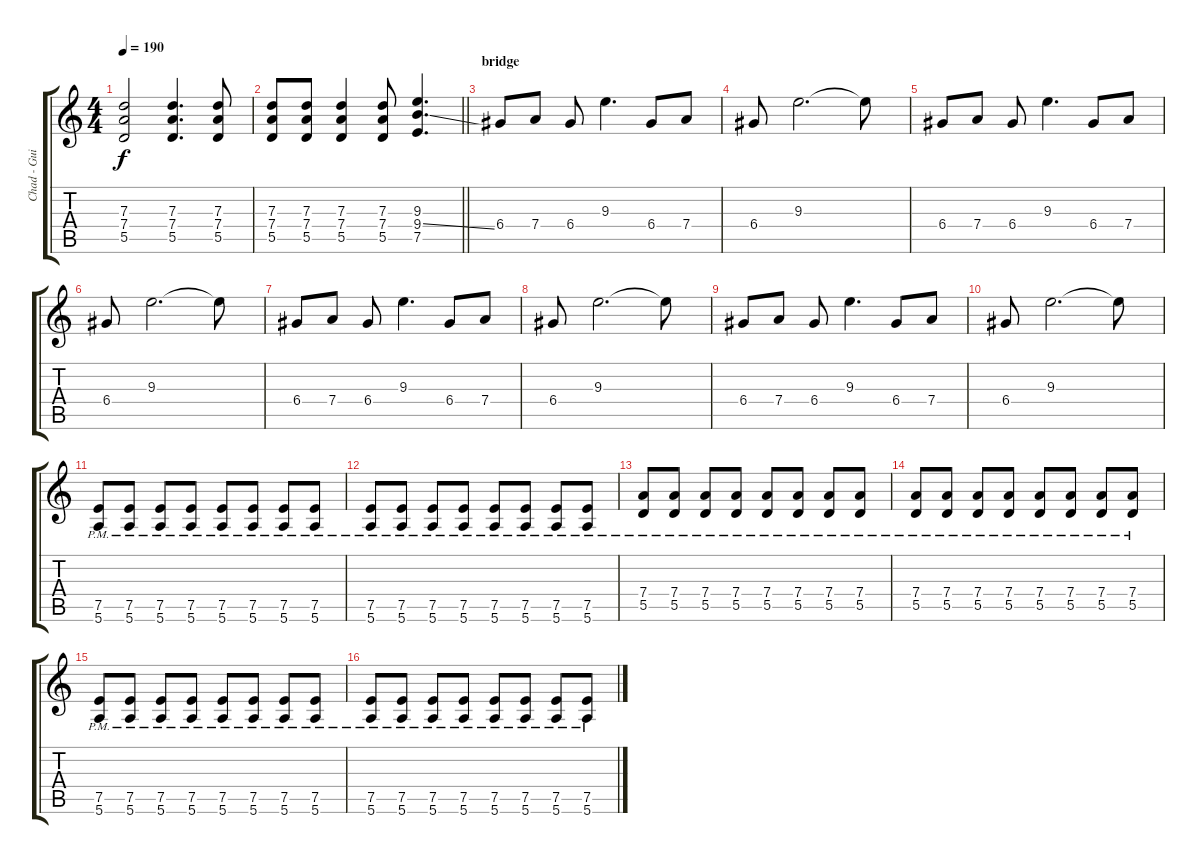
\track ("Chad - Guitar" "Chad - Gui") {instrument distortionguitar}
\staff {score tabs}
\tuning (E4 B3 G3 D3 A2 E2) {hide}
\ts (4 4)
\tempo 190
\clef g2
\ks c
(7.3 7.4 5.5).2{dy f} (7.3 7.4 5.5).4{d} (7.3 7.4 5.5).8 |
\barLineRight lightlight
(7.3 7.4 5.5).8 (7.3 7.4 5.5).8 (7.3 7.4 5.5).4 (7.3 7.4 5.5).8 (9.3 9.4{ss} 7.5).4{d} |
\section ("" "bridge")
6.4.8 7.4.8 6.4.8 9.3.4{d} 6.4.8 7.4.8 |
6.4.8 9.3.2{d} 9.3{t}.8 |
6.4.8 7.4.8 6.4.8 9.3.4{d} 6.4.8 7.4.8 |
6.4.8 9.3.2{d} 9.3{t}.8 |
6.4.8 7.4.8 6.4.8 9.3.4{d} 6.4.8 7.4.8 |
6.4.8 9.3.2{d} 9.3{t}.8 |
6.4.8 7.4.8 6.4.8 9.3.4{d} 6.4.8 7.4.8 |
6.4.8 9.3.2{d} 9.3{t}.8 |
(7.5{pm} 5.6{pm}).8 (7.5{pm} 5.6{pm}).8 (7.5{pm} 5.6{pm}).8 (7.5{pm} 5.6{pm}).8 (7.5{pm} 5.6{pm}).8 (7.5{pm} 5.6{pm}).8 (7.5{pm} 5.6{pm}).8 (7.5{pm} 5.6{pm}).8 |
(7.5{pm} 5.6{pm}).8 (7.5{pm} 5.6{pm}).8 (7.5{pm} 5.6{pm}).8 (7.5{pm} 5.6{pm}).8 (7.5{pm} 5.6{pm}).8 (7.5{pm} 5.6{pm}).8 (7.5{pm} 5.6{pm}).8 (7.5{pm} 5.6{pm}).8 |
(7.4{pm} 5.5{pm}).8 (7.4{pm} 5.5{pm}).8 (7.4{pm} 5.5{pm}).8 (7.4{pm} 5.5{pm}).8 (7.4{pm} 5.5{pm}).8 (7.4{pm} 5.5{pm}).8 (7.4{pm} 5.5{pm}).8 (7.4{pm} 5.5{pm}).8 |
(7.4{pm} 5.5{pm}).8 (7.4{pm} 5.5{pm}).8 (7.4{pm} 5.5{pm}).8 (7.4{pm} 5.5{pm}).8 (7.4{pm} 5.5{pm}).8 (7.4{pm} 5.5{pm}).8 (7.4{pm} 5.5{pm}).8 (7.4{pm} 5.5{pm}).8 |
(7.5{pm} 5.6{pm}).8 (7.5{pm} 5.6{pm}).8 (7.5{pm} 5.6{pm}).8 (7.5{pm} 5.6{pm}).8 (7.5{pm} 5.6{pm}).8 (7.5{pm} 5.6{pm}).8 (7.5{pm} 5.6{pm}).8 (7.5{pm} 5.6{pm}).8 |
(7.5{pm} 5.6{pm}).8 (7.5{pm} 5.6{pm}).8 (7.5{pm} 5.6{pm}).8 (7.5{pm} 5.6{pm}).8 (7.5{pm} 5.6{pm}).8 (7.5{pm} 5.6{pm}).8 (7.5{pm} 5.6{pm}).8 (7.5{pm} 5.6{pm}).8
